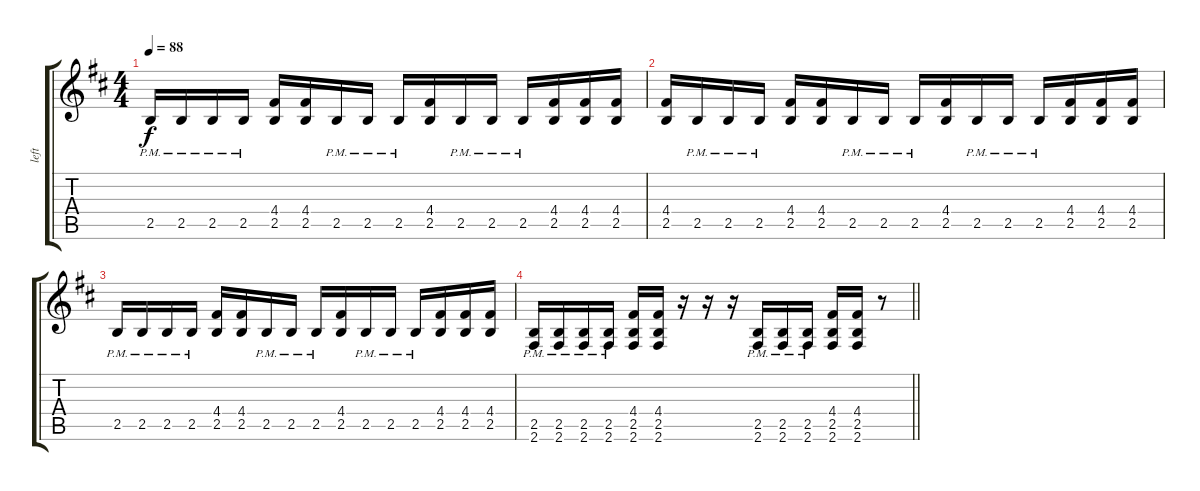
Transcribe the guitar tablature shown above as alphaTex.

\track ("left" "left") {instrument distortionguitar}
\staff {score tabs}
\tuning (E4 B3 G3 D3 A2 E2) {hide}
\ts (4 4)
\tempo 88
\clef g2
\ks bminor
2.5{pm}.16{dy f} 2.5{pm}.16 2.5{pm}.16 2.5{pm}.16 (4.4 2.5).16 (4.4 2.5).16 2.5{pm}.16 2.5{pm}.16 2.5{pm}.16 (4.4 2.5).16 2.5{pm}.16 2.5{pm}.16 2.5{pm}.16 (4.4 2.5).16 (4.4 2.5).16 (4.4 2.5).16 |
(4.4 2.5).16 2.5{pm}.16 2.5{pm}.16 2.5{pm}.16 (4.4 2.5).16 (4.4 2.5).16 2.5{pm}.16 2.5{pm}.16 2.5{pm}.16 (4.4 2.5).16 2.5{pm}.16 2.5{pm}.16 2.5{pm}.16 (4.4 2.5).16 (4.4 2.5).16 (4.4 2.5).16 |
2.5{pm}.16 2.5{pm}.16 2.5{pm}.16 2.5{pm}.16 (4.4 2.5).16 (4.4 2.5).16 2.5{pm}.16 2.5{pm}.16 2.5{pm}.16 (4.4 2.5).16 2.5{pm}.16 2.5{pm}.16 2.5{pm}.16 (4.4 2.5).16 (4.4 2.5).16 (4.4 2.5).16 |
\barLineRight lightlight
(2.5{pm} 2.6{pm}).16 (2.5{pm} 2.6{pm}).16 (2.5{pm} 2.6{pm}).16 (2.5{pm} 2.6{pm}).16 (4.4 2.5 2.6).16 (4.4 2.5 2.6).16 r.16 r.16 r.16 (2.5{pm} 2.6{pm}).16 (2.5{pm} 2.6{pm}).16 (2.5{pm} 2.6{pm}).16 (4.4 2.5 2.6).16 (4.4 2.5 2.6).16 r.8
